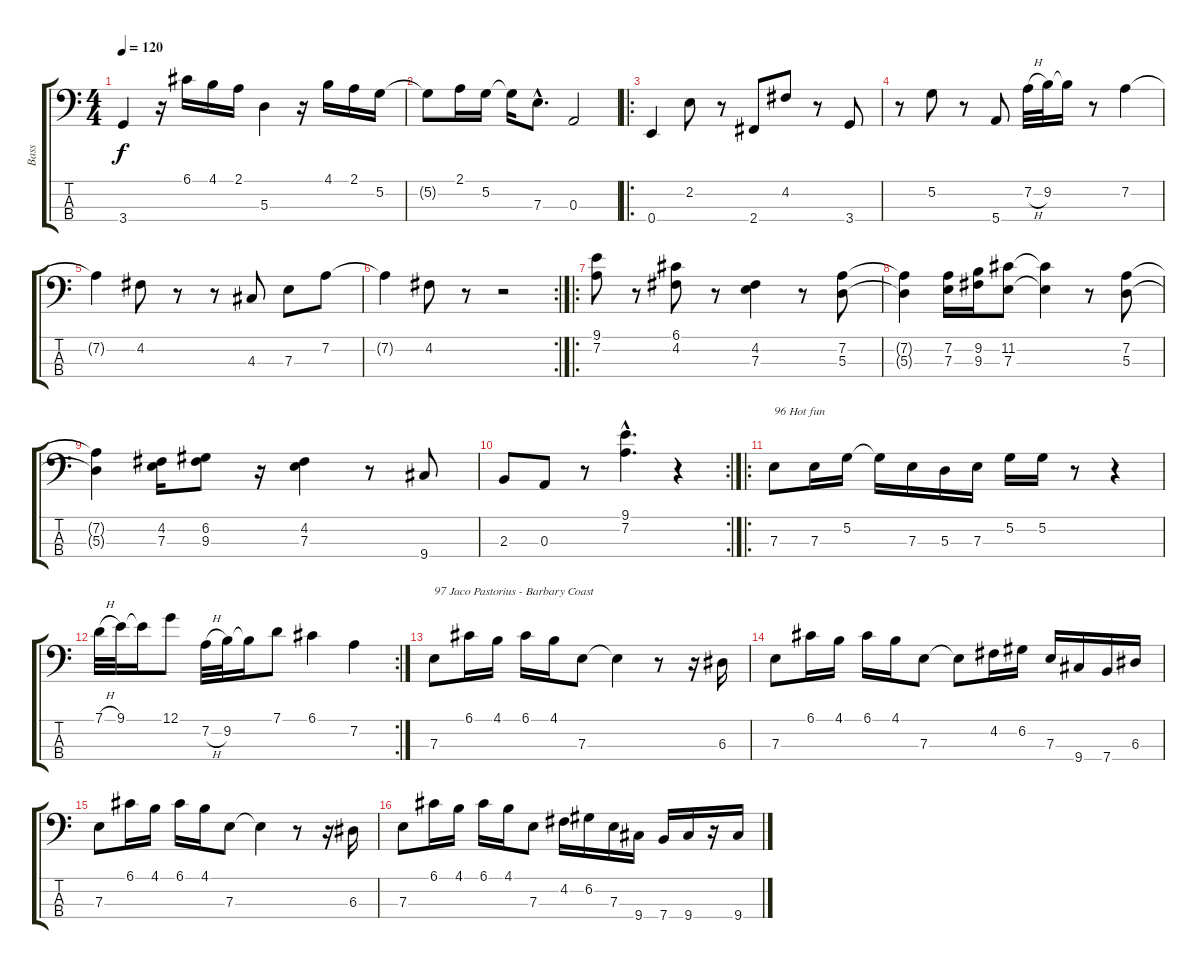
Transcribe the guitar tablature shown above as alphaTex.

\track ("Bass" "Bass") {instrument electricbassfinger}
\staff {score tabs}
\tuning (G2 D2 A1 E1) {hide}
\ts (4 4)
\tempo 120
\clef f4
\ks c
3.4.4{dy f} r.16 6.1.16 4.1.16 2.1.16 5.3.4 r.16 4.1.16 2.1.16 5.2.16 |
5.2{t}.8 2.1.16 5.2.16 5.2{t}.16 7.3{hac}.8{d} 0.3.2 |
\ro
0.4.4 2.2.8 r.8 2.4.8 4.2.8 r.8 3.4.8 |
r.8 5.2.8 r.8 5.4.8 7.2{h}.32 9.2.32 9.2{t}.16 r.8 7.2.4 |
7.2{t}.4 4.2.8 r.8 r.8 4.3.8 7.3.8 7.2.8 |
\rc 2
7.2{t}.4 4.2.8 r.8 r.2 |
\ro
(9.1 7.2).8 r.8 (6.1 4.2).8 r.8 (4.2 7.3).4 r.8 (7.2 5.3).8 |
(7.2{t} 5.3{t}).4 (7.2 7.3).16 (9.2 9.3).16 (11.2 7.3).8 (11.2{t} 7.3{t}).4 r.8 (7.2 5.3).8 |
(7.2{t} 5.3{t}).4 (4.2 7.3).16 (6.2 9.3).8 r.16 (4.2 7.3).4 r.8 9.4.8 |
\rc 2
2.3.8 0.3.8 r.8 (9.1{hac} 7.2{hac}).4{d} r.4 |
\ro
7.3.8{txt "96 Hot fun"} 7.3.16 5.2.16 5.2{t}.16 7.3.16 5.3.16 7.3.16 5.2.16 5.2.16 r.8 r.4 |
\rc 2
7.1{h}.32 9.1.32 9.1{t}.16 12.1.8 7.2{h}.32 9.2.32 9.2{t}.16 7.1.8 6.1.4 7.2.4 |
7.3.8{txt "97 Jaco Pastorius - Barbary Coast"} 6.1.16 4.1.16 6.1.16 4.1.16 7.3.8 7.3{t}.4 r.8 r.16 6.3.16 |
7.3.8 6.1.16 4.1.16 6.1.16 4.1.16 7.3.8 7.3{t}.8 4.2.16 6.2.16 7.3.16 9.4.16 7.4.16 6.3.16 |
7.3.8 6.1.16 4.1.16 6.1.16 4.1.16 7.3.8 7.3{t}.4 r.8 r.16 6.3.16 |
7.3.8 6.1.16 4.1.16 6.1.16 4.1.16 7.3.8 4.2.16 6.2.16 7.3.16 9.4.16 7.4.16 9.4.16 r.16 9.4.16
